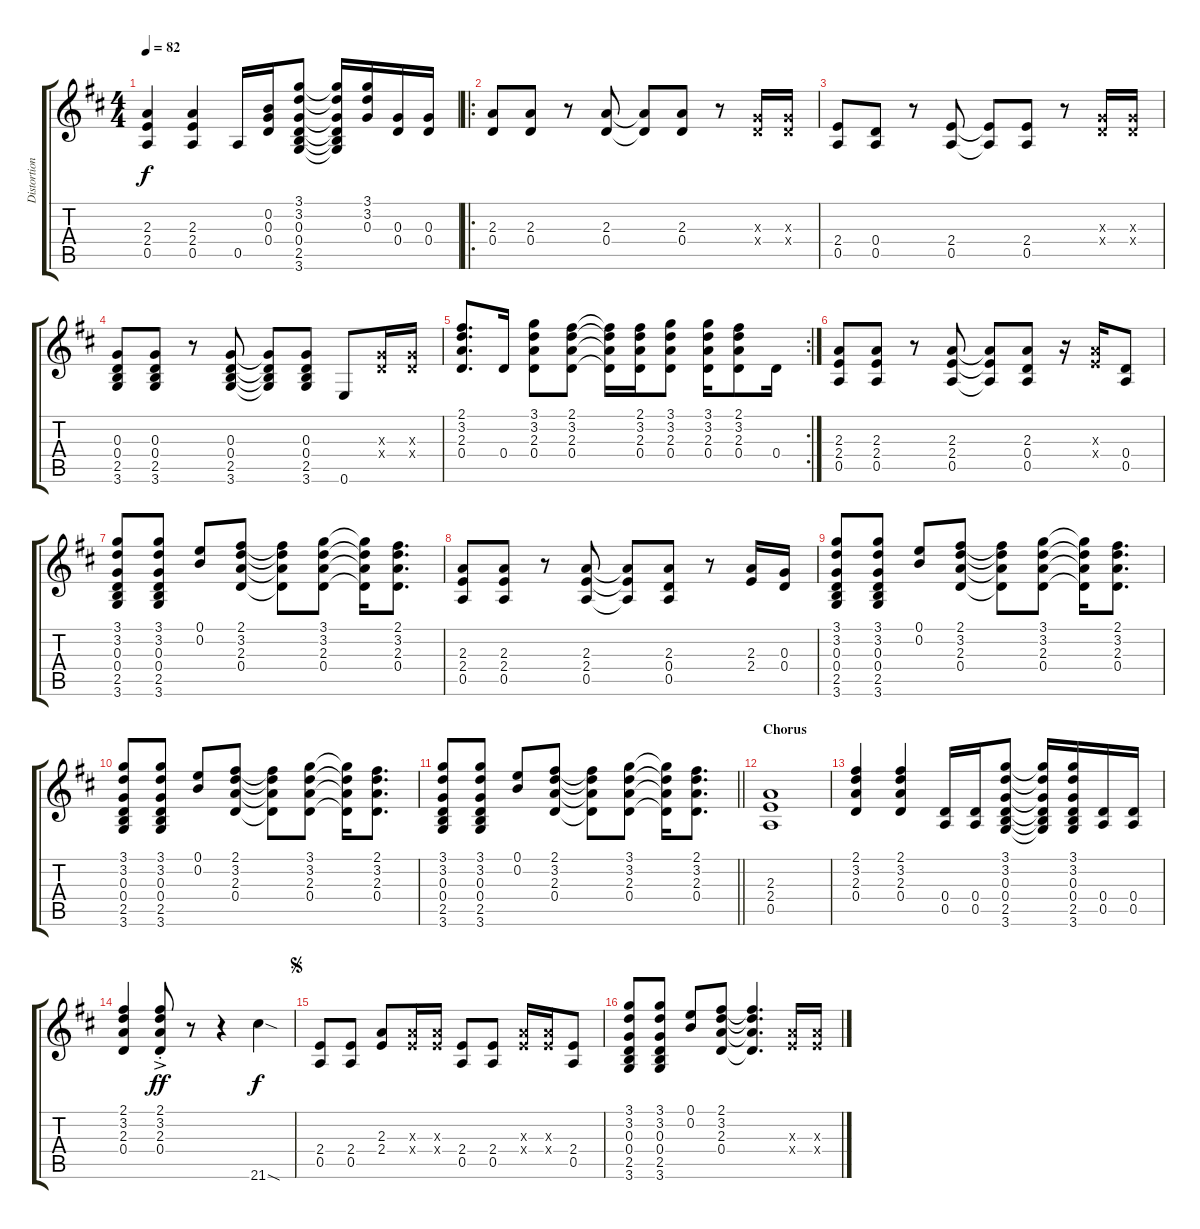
\track ("Distortion" "Distortion") {instrument distortionguitar}
\staff {score tabs}
\tuning (E4 B3 G3 D3 A2 E2) {hide}
\ts (4 4)
\tempo 82
\clef g2
\ks d
(2.3 2.4 0.5).4{dy f} (2.3 2.4 0.5).4 0.5.16 (0.2 0.3 0.4).16 (3.1 3.2 0.3 0.4 2.5 3.6).8 (3.1{t} 3.2{t} 0.3{t} 0.4{t} 2.5{t} 3.6{t}).16 (3.1 3.2 0.3).16 (0.3 0.4).16 (0.3 0.4).16 |
\ro
(2.3 0.4).8 (2.3 0.4).8 r.8 (2.3 0.4).8 (2.3{t} 0.4{t}).8 (2.3 0.4).8 r.8 (0.3{x} 0.4{x}).16 (0.3{x} 0.4{x}).16 |
(2.4 0.5).8 (0.4 0.5).8 r.8 (2.4 0.5).8 (2.4{t} 0.5{t}).8 (2.4 0.5).8 r.8 (0.3{x} 0.4{x}).16 (0.3{x} 0.4{x}).16 |
(0.3 0.4 2.5 3.6).8 (0.3 0.4 2.5 3.6).8 r.8 (0.3 0.4 2.5 3.6).8 (0.3{t} 0.4{t} 2.5{t} 3.6{t}).8 (0.3 0.4 2.5 3.6).8 0.6.8 (0.3{x} 0.4{x}).16 (0.3{x} 0.4{x}).16 |
\rc 2
(2.1 3.2 2.3 0.4).8{d} 0.4.16 (3.1 3.2 2.3 0.4).8 (2.1 3.2 2.3 0.4).8 (2.1{t} 3.2{t} 2.3{t} 0.4{t}).16 (2.1 3.2 2.3 0.4).16 (3.1 3.2 2.3 0.4).8 (3.1 3.2 2.3 0.4).16 (2.1 3.2 2.3 0.4).8 0.4.16 |
(2.3 2.4 0.5).8 (2.3 2.4 0.5).8 r.8 (2.3 2.4 0.5).8 (2.3{t} 2.4{t} 0.5{t}).8 (2.3 0.4 0.5).8 r.16 (2.3{x} 2.4{x}).16 (0.4 0.5).8 |
(3.1 3.2 0.3 0.4 2.5 3.6).8 (3.1 3.2 0.3 0.4 2.5 3.6).8 (0.1 0.2).8 (2.1 3.2 2.3 0.4).8 (2.1{t} 3.2{t} 2.3{t} 0.4{t}).8 (3.1 3.2 2.3 0.4).8 (3.1{t} 3.2{t} 2.3{t} 0.4{t}).16 (2.1 3.2 2.3 0.4).8{d} |
(2.3 2.4 0.5).8 (2.3 2.4 0.5).8 r.8 (2.3 2.4 0.5).8 (2.3{t} 2.4{t} 0.5{t}).8 (2.3 0.4 0.5).8 r.8 (2.3 2.4).16 (0.3 0.4).16 |
(3.1 3.2 0.3 0.4 2.5 3.6).8 (3.1 3.2 0.3 0.4 2.5 3.6).8 (0.1 0.2).8 (2.1 3.2 2.3 0.4).8 (2.1{t} 3.2{t} 2.3{t} 0.4{t}).8 (3.1 3.2 2.3 0.4).8 (3.1{t} 3.2{t} 2.3{t} 0.4{t}).16 (2.1 3.2 2.3 0.4).8{d} |
(3.1 3.2 0.3 0.4 2.5 3.6).8 (3.1 3.2 0.3 0.4 2.5 3.6).8 (0.1 0.2).8 (2.1 3.2 2.3 0.4).8 (2.1{t} 3.2{t} 2.3{t} 0.4{t}).8 (3.1 3.2 2.3 0.4).8 (3.1{t} 3.2{t} 2.3{t} 0.4{t}).16 (2.1 3.2 2.3 0.4).8{d} |
\barLineRight lightlight
(3.1 3.2 0.3 0.4 2.5 3.6).8 (3.1 3.2 0.3 0.4 2.5 3.6).8 (0.1 0.2).8 (2.1 3.2 2.3 0.4).8 (2.1{t} 3.2{t} 2.3{t} 0.4{t}).8 (3.1 3.2 2.3 0.4).8 (3.1{t} 3.2{t} 2.3{t} 0.4{t}).16 (2.1 3.2 2.3 0.4).8{d} |
\section ("" "Chorus")
(2.3 2.4 0.5).1 |
(2.1 3.2 2.3 0.4).4 (2.1 3.2 2.3 0.4).4 (0.4 0.5).16 (0.4 0.5).16 (3.1 3.2 0.3 0.4 2.5 3.6).8 (3.1{t} 3.2{t} 0.3{t} 0.4{t} 2.5{t} 3.6{t}).16 (3.1 3.2 0.3 0.4 2.5 3.6).16 (0.4 0.5).16 (0.4 0.5).16 |
(2.1 3.2 2.3 0.4).4 (2.1{ac st} 3.2{ac st} 2.3{ac st} 0.4{ac st}).8{dy ff} r.8 r.4 21.6{sod}.4{dy f} |
\jump segno
(2.4 0.5).8 (2.4 0.5).8 (2.3 2.4).8 (2.3{x} 2.4{x}).16 (2.3{x} 2.4{x}).16 (2.4 0.5).8 (2.4 0.5).8 (2.3{x} 2.4{x}).16 (2.3{x} 2.4{x}).16 (2.4 0.5).8 |
(3.1 3.2 0.3 0.4 2.5 3.6).8 (3.1 3.2 0.3 0.4 2.5 3.6).8 (0.1 0.2).8 (2.1 3.2 2.3 0.4).8 (2.1{t} 3.2{t} 2.3{t} 0.4{t}).4{d} (2.3{x} 2.4{x}).16 (2.3{x} 2.4{x}).16
